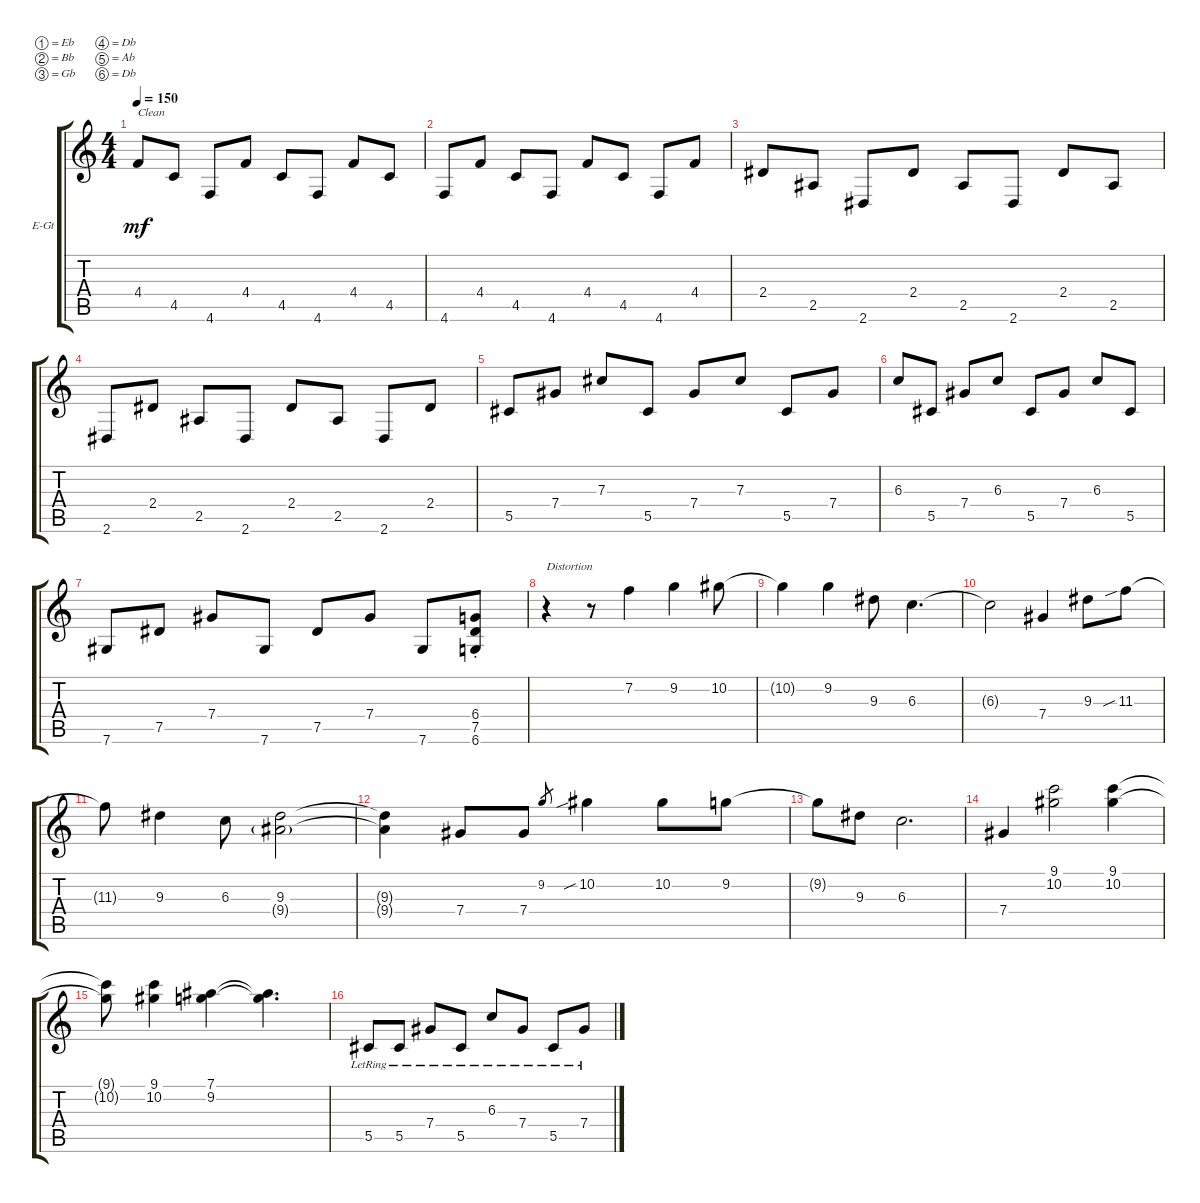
\defaultSystemsLayout 4
\bracketExtendMode groupsimilarinstruments
\firstSystemTrackNameOrientation horizontal
\otherSystemsTrackNameOrientation horizontal
\track ("Justin deBlieck (Lead)" "E-Gt") {instrument distortionguitar}
\staff {score tabs}
\tuning (Eb4 Bb3 Gb3 Db3 Ab2 Db2)
\ts (4 4)
\tempo 150
\clef g2
\ks c
4.4.8{txt "Clean" dy mf instrument distortionguitar} 4.5.8 4.6.8 4.4.8 4.5.8 4.6.8 4.4.8 4.5.8 |
4.6.8 4.4.8 4.5.8 4.6.8 4.4.8 4.5.8 4.6.8 4.4.8 |
2.4.8 2.5.8 2.6.8 2.4.8 2.5.8 2.6.8 2.4.8 2.5.8 |
2.6.8 2.4.8 2.5.8 2.6.8 2.4.8 2.5.8 2.6.8 2.4.8 |
5.5.8 7.4.8 7.3.8 5.5.8 7.4.8 7.3.8 5.5.8 7.4.8 |
6.3.8 5.5.8 7.4.8 6.3.8 5.5.8 7.4.8 6.3.8 5.5.8 |
7.6.8 7.5.8 7.4.8 7.6.8 7.5.8 7.4.8 7.6.8 (6.6{st} 7.5{st} 6.4{st}).8 |
r.4{txt "Distortion"} r.8 7.2.4 9.2.4 10.2.8 |
10.2{t}.4 9.2.4 9.3.8 6.3.4{d} |
6.3{t}.2 7.4.4 9.3.8 11.3{sib}.8 |
11.3{t}.8 9.3.4 6.3.8 (9.3 9.4{g}).2 |
(9.3{t} 9.4{t}).4 7.4.8 7.4.8 9.2.8{gr} 10.2{sib}.4 10.2.8 9.2.8 |
9.2{t}.8 9.3.8 6.3.2{d} |
7.4.4 (10.2 9.1).2 (9.1 10.2).4 |
(10.2{t} 9.1{t}).8 (9.1 10.2).4 (7.1 9.2).4 (7.1{t} 9.2{t}).4{d} |
5.5{lr}.8 5.5{lr}.8 7.4{lr}.8 5.5{lr}.8 6.3{lr}.8 7.4{lr}.8 5.5{lr}.8 7.4{lr}.8
